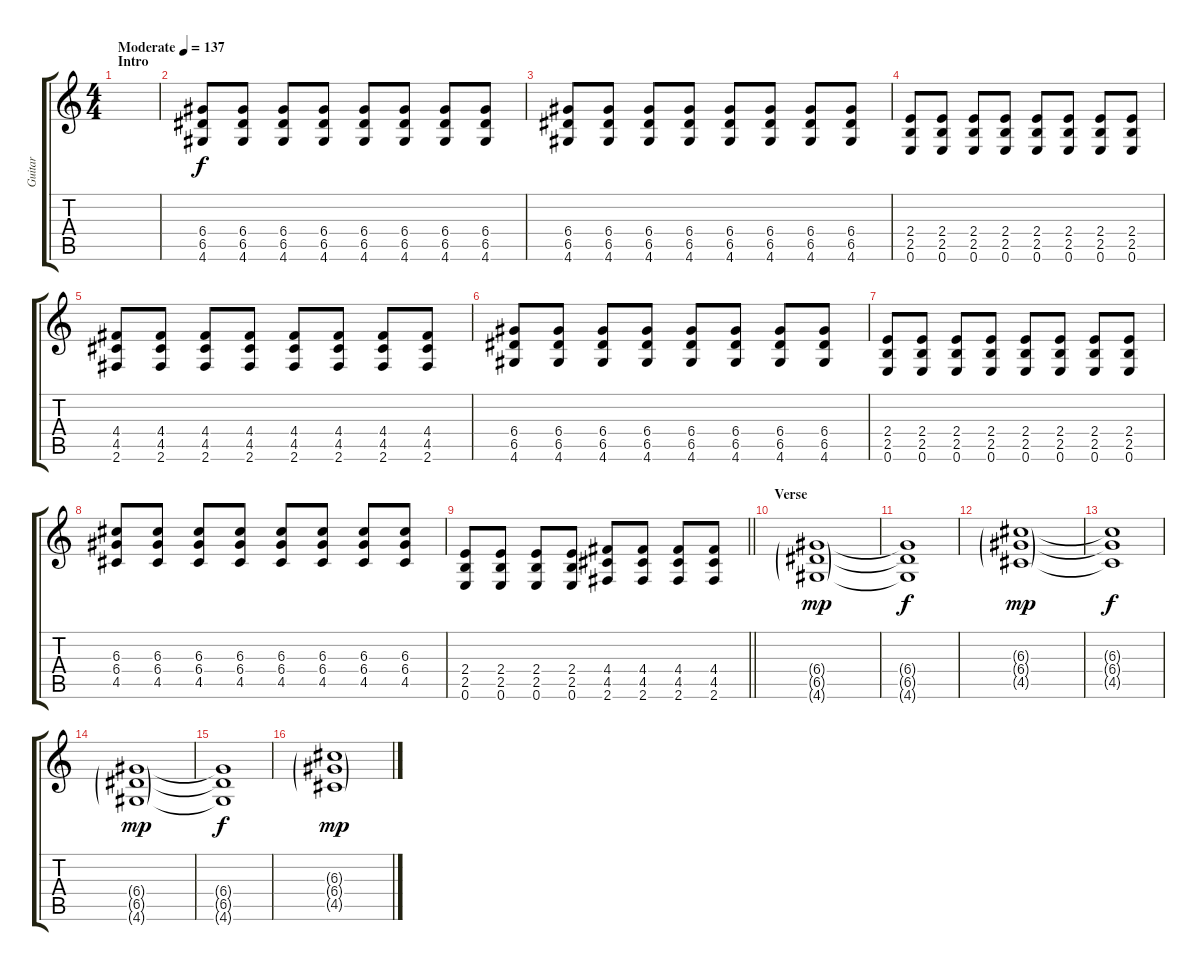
\track ("Guitar" "Guitar") {instrument distortionguitar}
\staff {score tabs}
\tuning (E4 B3 G3 D3 A2 E2) {hide}
\ts (4 4)
\section ("" "Intro ")
\tempo (137 "Moderate")
\clef g2
\ks c
|
(6.4 6.5 4.6).8 (6.4 6.5 4.6).8 (6.4 6.5 4.6).8 (6.4 6.5 4.6).8 (6.4 6.5 4.6).8 (6.4 6.5 4.6).8 (6.4 6.5 4.6).8 (6.4 6.5 4.6).8 |
(6.4 6.5 4.6).8 (6.4 6.5 4.6).8 (6.4 6.5 4.6).8 (6.4 6.5 4.6).8 (6.4 6.5 4.6).8 (6.4 6.5 4.6).8 (6.4 6.5 4.6).8 (6.4 6.5 4.6).8 |
(2.4 2.5 0.6).8 (2.4 2.5 0.6).8 (2.4 2.5 0.6).8 (2.4 2.5 0.6).8 (2.4 2.5 0.6).8 (2.4 2.5 0.6).8 (2.4 2.5 0.6).8 (2.4 2.5 0.6).8 |
(4.4 4.5 2.6).8 (4.4 4.5 2.6).8 (4.4 4.5 2.6).8 (4.4 4.5 2.6).8 (4.4 4.5 2.6).8 (4.4 4.5 2.6).8 (4.4 4.5 2.6).8 (4.4 4.5 2.6).8 |
(6.4 6.5 4.6).8 (6.4 6.5 4.6).8 (6.4 6.5 4.6).8 (6.4 6.5 4.6).8 (6.4 6.5 4.6).8 (6.4 6.5 4.6).8 (6.4 6.5 4.6).8 (6.4 6.5 4.6).8 |
(2.4 2.5 0.6).8 (2.4 2.5 0.6).8 (2.4 2.5 0.6).8 (2.4 2.5 0.6).8 (2.4 2.5 0.6).8 (2.4 2.5 0.6).8 (2.4 2.5 0.6).8 (2.4 2.5 0.6).8 |
(6.3 6.4 4.5).8 (6.3 6.4 4.5).8 (6.3 6.4 4.5).8 (6.3 6.4 4.5).8 (6.3 6.4 4.5).8 (6.3 6.4 4.5).8 (6.3 6.4 4.5).8 (6.3 6.4 4.5).8 |
\barLineRight lightlight
(2.4 2.5 0.6).8 (2.4 2.5 0.6).8 (2.4 2.5 0.6).8 (2.4 2.5 0.6).8 (4.4 4.5 2.6).8 (4.4 4.5 2.6).8 (4.4 4.5 2.6).8 (4.4 4.5 2.6).8 |
\section ("" "Verse ")
(6.4{g} 6.5{g} 4.6{g}).1{dy mp} |
(6.4{t} 6.5{t} 4.6{t}).1{dy f} |
(6.3{g} 6.4{g} 4.5{g}).1{dy mp} |
(6.3{t} 6.4{t} 4.5{t}).1{dy f} |
(6.4{g} 6.5{g} 4.6{g}).1{dy mp} |
(6.4{t} 6.5{t} 4.6{t}).1{dy f} |
(6.3{g} 6.4{g} 4.5{g}).1{dy mp}
